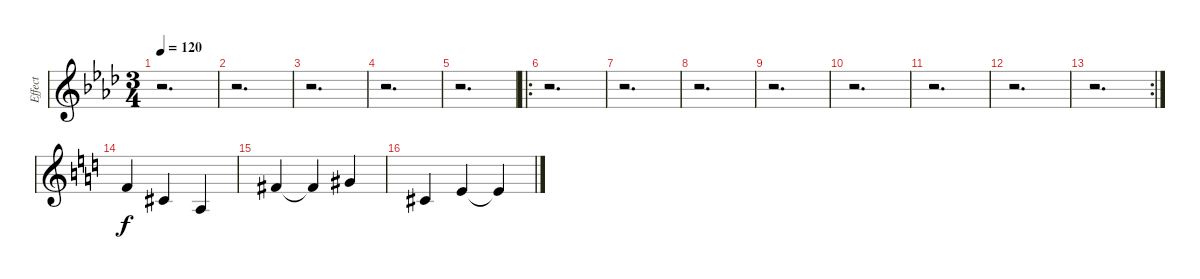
\track ("Effect" "Effect") {instrument seashore}
\staff {score}
\tuning (E4 B3 G3 D3 A2 E2) {hide}
\ts (3 4)
\tempo 120
\clef g2
\ks ab
r.2{d dy f} |
r.2{d} |
r.2{d} |
r.2{d} |
r.2{d} |
\ro
r.2{d} |
r.2{d} |
r.2{d} |
r.2{d} |
r.2{d} |
r.2{d} |
r.2{d} |
\rc 2
r.2{d} |
\ks c
10.3.4 2.2.4 2.3.4 |
2.1.4 2.1{t}.4 9.2.4 |
2.2.4 0.1.4 0.1{t}.4
